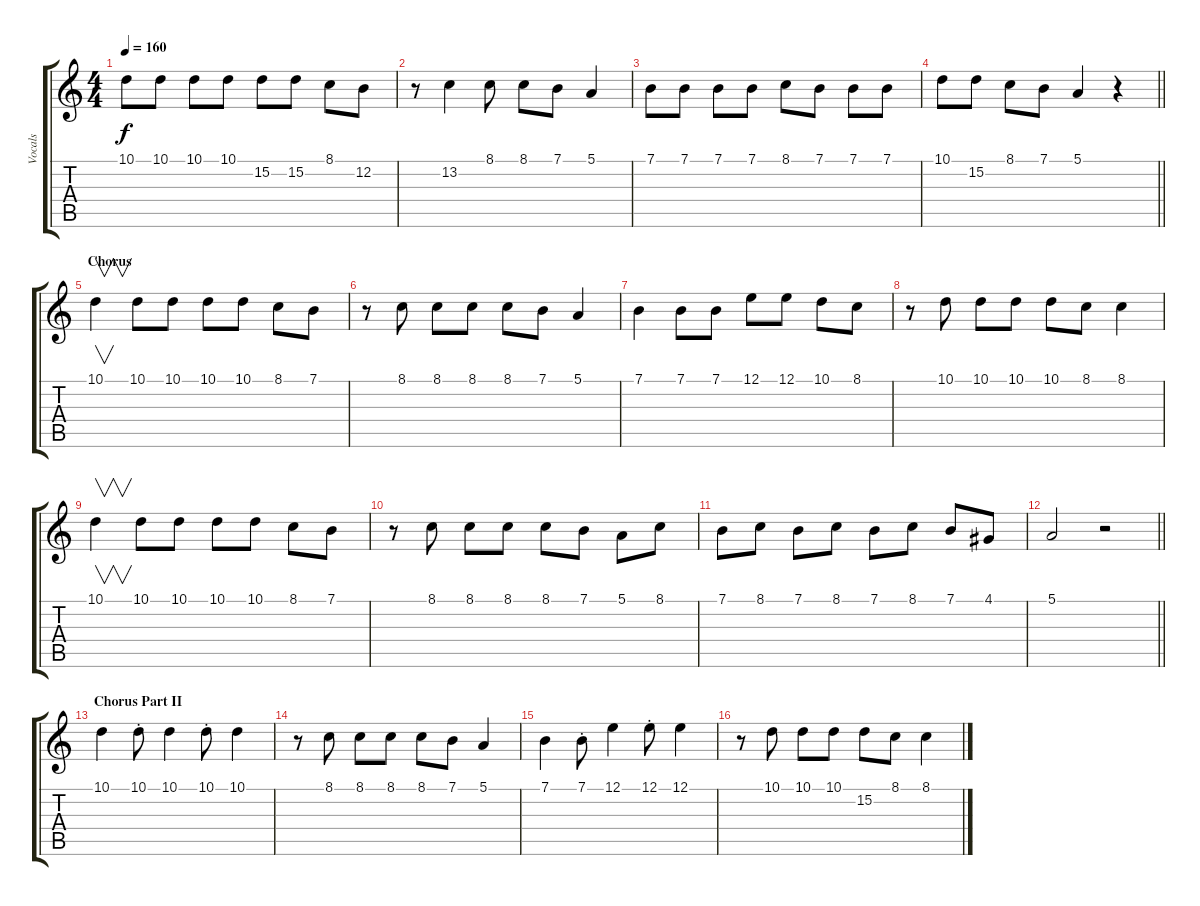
\track ("Vocals" "Vocals") {instrument lead2sawtooth}
\staff {score tabs}
\tuning (E4 B3 G3 D3 A2 E2) {hide}
\ts (4 4)
\tempo 160
\clef g2
\ks c
10.1.8{dy f} 10.1.8 10.1.8 10.1.8 15.2.8 15.2.8 8.1.8 12.2.8 |
r.8 13.2.4 8.1.8 8.1.8 7.1.8 5.1.4 |
7.1.8 7.1.8 7.1.8 7.1.8 8.1.8 7.1.8 7.1.8 7.1.8 |
\barLineRight lightlight
10.1.8 15.2.8 8.1.8 7.1.8 5.1.4 r.4 |
\section ("" "Chorus")
10.1.4{v} 10.1.8 10.1.8 10.1.8 10.1.8 8.1.8 7.1.8 |
r.8 8.1.8 8.1.8 8.1.8 8.1.8 7.1.8 5.1.4 |
7.1.4 7.1.8 7.1.8 12.1.8 12.1.8 10.1.8 8.1.8 |
r.8 10.1.8 10.1.8 10.1.8 10.1.8 8.1.8 8.1.4 |
10.1.4{v} 10.1.8 10.1.8 10.1.8 10.1.8 8.1.8 7.1.8 |
r.8 8.1.8 8.1.8 8.1.8 8.1.8 7.1.8 5.1.8 8.1.8 |
7.1.8 8.1.8 7.1.8 8.1.8 7.1.8 8.1.8 7.1.8 4.1.8 |
\barLineRight lightlight
5.1.2 r.2 |
\section ("" "Chorus Part II")
10.1.4 10.1{st}.8 10.1.4 10.1{st}.8 10.1.4 |
r.8 8.1.8 8.1.8 8.1.8 8.1.8 7.1.8 5.1.4 |
7.1.4 7.1{st}.8 12.1.4 12.1{st}.8 12.1.4 |
r.8 10.1.8 10.1.8 10.1.8 15.2.8 8.1.8 8.1.4
